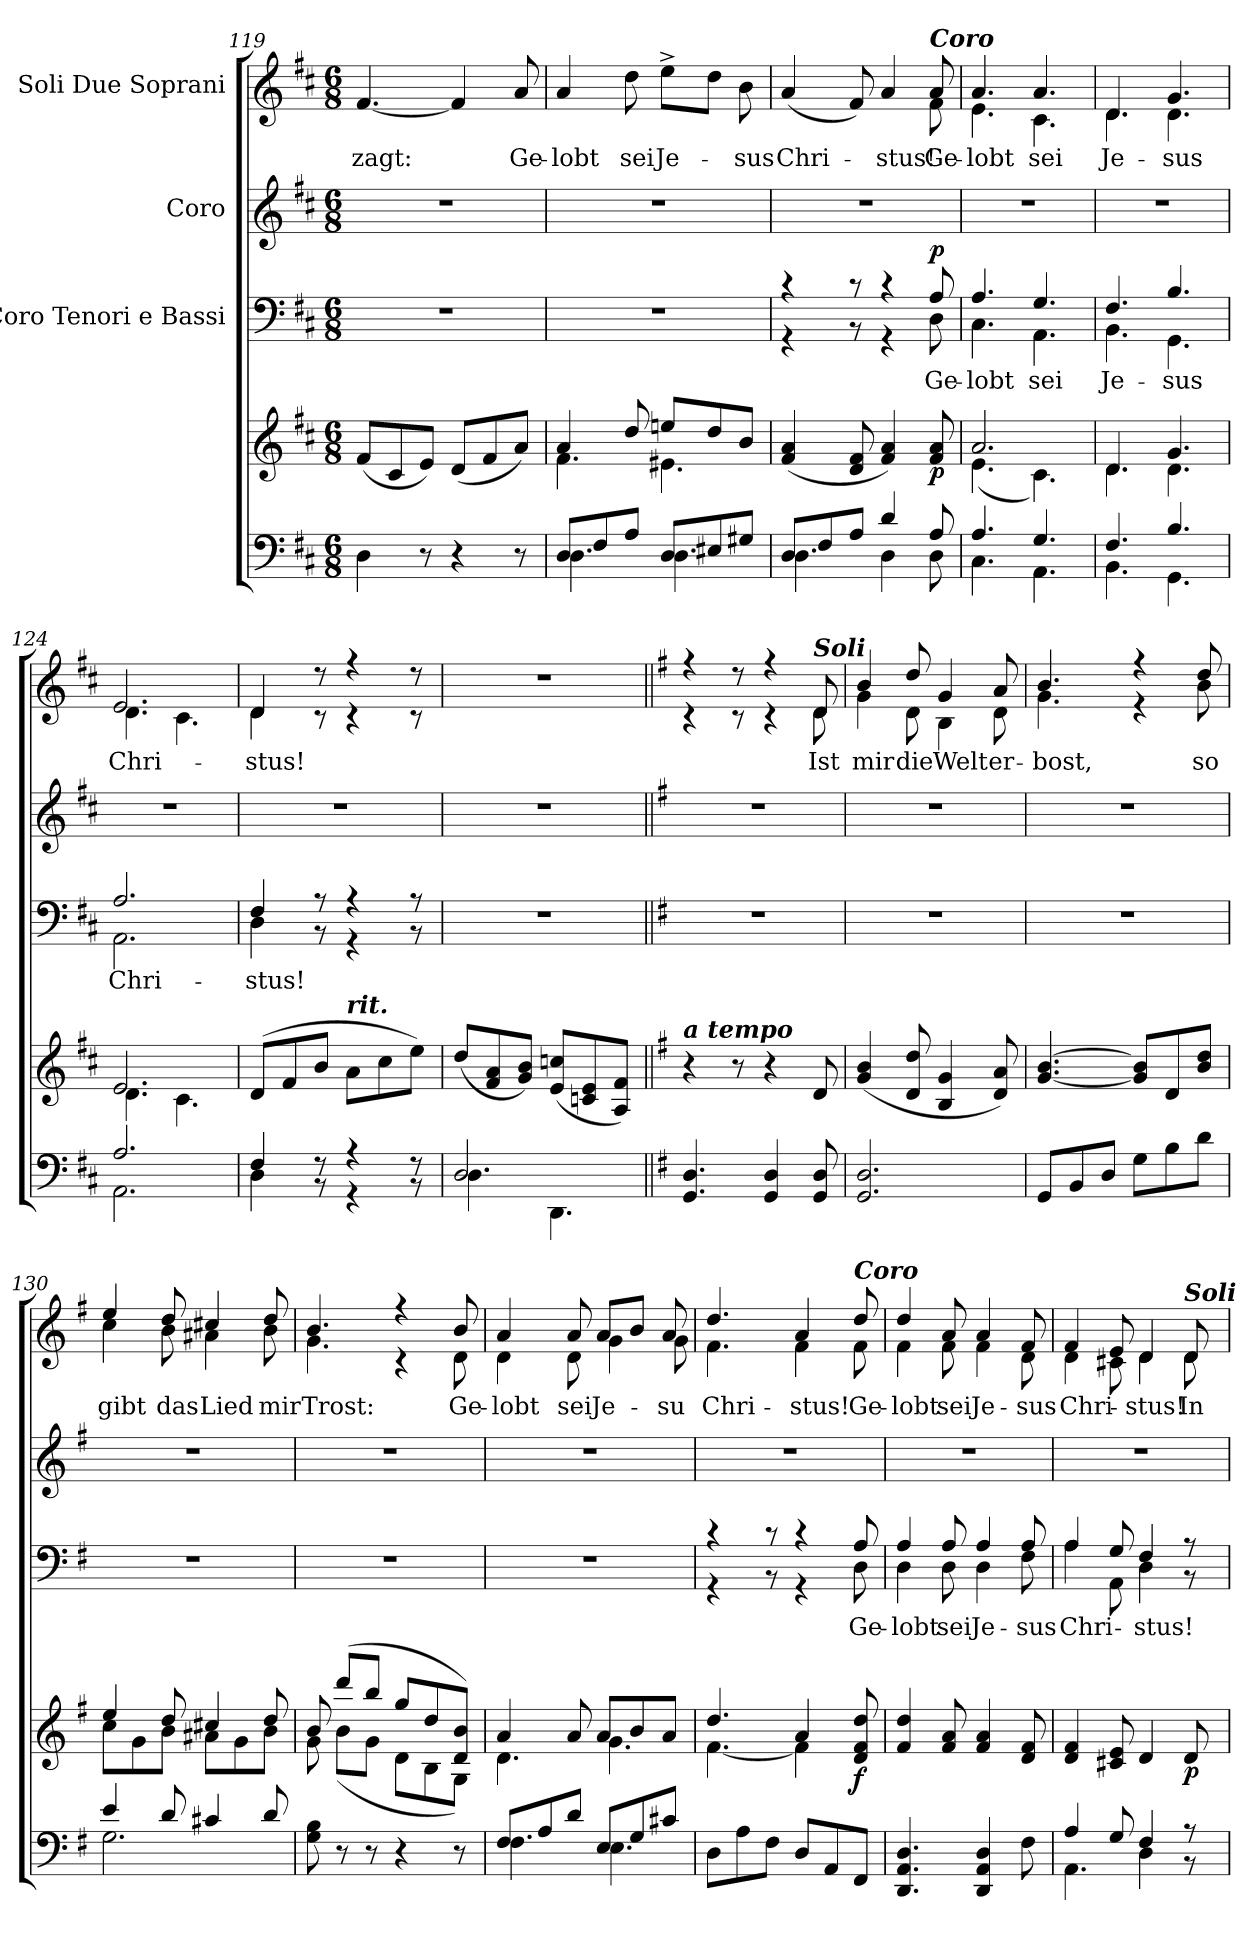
**kern	**kern	**dynam	**kern	**text	**dynam	**kern	**kern	**text
*part4	*part4	*part4	*part3	*part3	*part3	*part2	*part1	*part1
*staff5	*staff4	*staff4/5	*staff3	*staff3	*staff3	*staff2	*staff1	*staff1
*	*	*	*I"Coro Tenori e Bassi	*	*	*I"Coro	*I"Soli Due Soprani	*
!!LO:LB:g=z
*clefF4	*clefG2	*	*clefF4	*	*	*clefG2	*clefG2	*
*k[f#c#]	*k[f#c#]	*	*k[f#c#]	*	*	*k[f#c#]	*k[f#c#]	*
*D:	*D:	*	*D:	*	*	*D:	*D:	*
*M6/8	*M6/8	*	*M6/8	*	*	*M6/8	*M6/8	*
=119	=119	=119	=119	=119	=119	=119	=119	=119
!	!	!	!	!	!	!	!	!LO:LY:b
4D\	(<8f#/L	.	2.r	.	.	2.r	[4.f#/	-zagt:
.	8c#/	.	.	.	.	.	.	.
8r	8e/J)	.	.	.	.	.	.	.
4r	(<8d/L	.	.	.	.	.	4f#/]	.
.	8f#/	.	.	.	.	.	.	.
!	!	!	!	!	!	!	!	!LO:LY:b
8r	8a/J)	.	.	.	.	.	8a/	Ge-
=120	=120	=120	=120	=120	=120	=120	=120	=120
*^	*^	*	*	*	*	*	*	*
!	!	!	!	!	!	!	!	!	!	!LO:LY:b
8D/L	4.D\	4a/	4.f#\	.	2.r	.	.	2.r	4a/	-lobt
8F#/	.	.	.	.	.	.	.	.	.	.
!	!	!	!	!	!	!	!	!	!	!LO:LY:b
8A/J	.	8dd/	.	.	.	.	.	.	8dd\	sei
!	!	!	!	!	!	!	!	!	!	!LO:LY:b
8D/L	4.D\	8een/L	4.e#X\	.	.	.	.	.	8ee^>\L	Je-
8E#X/	.	8dd/	.	.	.	.	.	.	8dd\J	.
!	!	!	!	!	!	!	!	!	!	!LO:LY:b
8G#X/J	.	8b/J	.	.	.	.	.	.	8b\	-sus
*	*	*v	*v	*	*	*	*	*	*	*
=121	=121	=121	=121	=121	=121	=121	=121	=121	=121
*	*	*	*	*^	*	*	*	*	*
!	!	!	!	!	!	!	!	!	!	!LO:LY:b
*	*	*	*	*	*	*	*	*	*^	*
8D/L	4.D\	(<4f#/ 4a/	.	4r	4r	.	.	2.r	(<4a/	4.ryy	Chri-
8F#/	.	.	.	.	.	.	.	.	.	.	.
8A/J	.	8d/ 8f#/	.	8r	8r	.	.	.	8f#/)	.	.
!	!	!	!	!	!	!	!	!	!	!	!LO:LY:b
4d/	4D\	4f#/ 4a/)	.	4r	4r	.	.	.	4a/	4ryy	-stus!
!	!	!	!	!	!	!	!	!	!LO:TX:a:Bi:t=Coro	!	!
!	!	!	!LO:DY:b	!	!	!LO:LY:b	!LO:DY:a	!	!	!	!LO:LY:b
8A/	8D\	8f#/ 8a/	p	8A/	8D\	Ge-	p	.	8a/	8f#\	Ge-
=122	=122	=122	=122	=122	=122	=122	=122	=122	=122	=122	=122
*	*	*^	*	*	*	*	*	*	*	*	*
!	!	!	!	!	!	!	!LO:LY:b	!	!	!	!	!LO:LY:b
4.A/	4.C#\	2.a/	(<4.e\	.	4.A/	4.C#\	-lobt	.	2.r	4.a/	4.e\	-lobt
!	!	!	!	!	!	!	!LO:LY:b	!	!	!	!	!LO:LY:b
4.G/	4.AA\	.	4.c#\)	.	4.G/	4.AA\	sei	.	.	4.a/	4.c#\	sei
=123	=123	=123	=123	=123	=123	=123	=123	=123	=123	=123	=123	=123
!	!	!	!	!	!	!	!LO:LY:b	!	!	!	!	!LO:LY:b
4.F#/	4.BB\	4.d/	4.d\	.	4.F#/	4.BB\	Je-	.	2.r	4.d/	4.d\	Je-
!	!	!	!	!	!	!	!LO:LY:b	!	!	!	!	!LO:LY:b
4.B/	4.GG\	4.g/	4.d\	.	4.B/	4.GG\	-sus	.	.	4.g/	4.d\	-sus
=124	=124	=124	=124	=124	=124	=124	=124	=124	=124	=124	=124	=124
!	!	!	!	!	!	!	!LO:LY:b	!	!	!	!	!LO:LY:b
2.A/	2.AA\	2.e/	4.d\	.	2.A/	2.AA\	Chri-	.	2.r	2.e/	4.d\	Chri-
.	.	.	4.c#\	.	.	.	.	.	.	.	4.c#\	.
!!LO:PB:g=z	!!
=125	=125	=125	=125	=125	=125	=125	=125	=125	=125	=125	=125	=125
!	!	!	!	!	!	!	!LO:LY:b	!	!	!	!	!LO:LY:b
*	*	*v	*v	*	*	*	*	*	*	*	*	*
4F#/	4D\	(>8d/L	.	4F#/	4D\	-stus!	.	2.r	4d/	4d\	-stus!
.	.	8f#/	.	.	.	.	.	.	.	.	.
8r	8r	8b/J	.	8r	8r	.	.	.	8r	8r	.
!	!	!LO:TX:a:Bi:t=rit.	!	!	!	!	!	!	!	!	!
4r	4r	8a\L	.	4r	4r	.	.	.	4r	4r	.
.	.	8cc#\	.	.	.	.	.	.	.	.	.
8r	8r	8ee\J)	.	8r	8r	.	.	.	8r	8r	.
*	*	*	*	*v	*v	*	*	*	*v	*v	*
=126	=126	=126	=126	=126	=126	=126	=126	=126	=126
2.D/	4.D\	(<8dd/L	.	2.r	.	.	2.r	2.r	.
.	.	8f#/ 8a/	.	.	.	.	.	.	.
.	.	8g/ 8b/J)	.	.	.	.	.	.	.
.	4.DD\	(<8e/ 8ccn/L	.	.	.	.	.	.	.
.	.	8cn/ 8e/	.	.	.	.	.	.	.
.	.	8A/ 8f#/J)	.	.	.	.	.	.	.
*v	*v	*	*	*	*	*	*	*	*
=127||	=127||	=127||	=127||	=127||	=127||	=127||	=127||	=127||
*k[f#]	*k[f#]	*	*k[f#]	*	*	*k[f#]	*k[f#]	*
*G:	*G:	*	*G:	*	*	*G:	*G:	*
*	*	*	*	*	*	*	*^	*
!	!LO:TX:a:Bi:t=a tempo	!	!	!	!	!	!	!	!
4.GG/ 4.D/	4r	.	2.r	.	.	2.r	4r	4r	.
.	8r	.	.	.	.	.	8r	8r	.
4GG/ 4D/	4r	.	.	.	.	.	4r	4r	.
!	!	!	!	!	!	!	!LO:TX:a:Bi:t=Soli	!	!
!	!	!	!	!	!	!	!	!	!LO:LY:b
8GG/ 8D/	8d/	.	.	.	.	.	8d/	8d\	Ist
=128	=128	=128	=128	=128	=128	=128	=128	=128	=128
!	!	!	!	!	!	!	!	!	!LO:LY:b
2.GG/ 2.D/	(<4g/ 4b/	.	2.r	.	.	2.r	4b/	4g\	mir
!	!	!	!	!	!	!	!	!	!LO:LY:b
.	8d/ 8dd/	.	.	.	.	.	8dd/	8d\	die
!	!	!	!	!	!	!	!	!	!LO:LY:b
.	4B/ 4g/	.	.	.	.	.	4g/	4B\	Welt
!	!	!	!	!	!	!	!	!	!LO:LY:b
.	8d/ 8a/)	.	.	.	.	.	8a/	8d\	er-
=129	=129	=129	=129	=129	=129	=129	=129	=129	=129
!	!	!	!	!	!	!	!	!	!LO:LY:b
8GG/L	[4.g/ [4.b/	.	2.r	.	.	2.r	4.b/	4.g\	-bost,
8BB/	.	.	.	.	.	.	.	.	.
8D/J	.	.	.	.	.	.	.	.	.
8G\L	8g/] 8b/]L	.	.	.	.	.	4r	4r	.
8B\	8d/	.	.	.	.	.	.	.	.
!	!	!	!	!	!	!	!	!	!LO:LY:b
8d\J	8b/ 8dd/J	.	.	.	.	.	8dd/	8b\	so
!!LO:LB:g=z	!!
=130	=130	=130	=130	=130	=130	=130	=130	=130	=130
*^	*^	*	*	*	*	*	*	*	*
!	!	!	!	!	!	!	!	!	!	!	!LO:LY:b
4e/	2.G\	4ee/	8cc\L	.	2.r	.	.	2.r	4ee/	4cc\	gibt
.	.	.	8g\	.	.	.	.	.	.	.	.
!	!	!	!	!	!	!	!	!	!	!	!LO:LY:b
8d/	.	8dd/	8b\J	.	.	.	.	.	8dd/	8b\	das
!	!	!	!	!	!	!	!	!	!	!	!LO:LY:b
4c#X/	.	4cc#X/	8a#X\L	.	.	.	.	.	4cc#X/	4a#X\	Lied
.	.	.	8g\	.	.	.	.	.	.	.	.
!	!	!	!	!	!	!	!	!	!	!	!LO:LY:b
8d/	.	8dd/	8b\J	.	.	.	.	.	8dd/	8b\	mir
*v	*v	*	*	*	*	*	*	*	*	*	*
=131	=131	=131	=131	=131	=131	=131	=131	=131	=131	=131
!	!	!	!	!	!	!	!	!	!	!LO:LY:b
8G\ 8B\	8b/	8g\	.	2.r	.	.	2.r	4.b/	4.g\	Trost:
8r	(>8ddd/L	(<8b\L	.	.	.	.	.	.	.	.
8r	8bb/J	8g\J	.	.	.	.	.	.	.	.
4r	8gg/L	8d\L	.	.	.	.	.	4r	4r	.
.	8dd/	8B\	.	.	.	.	.	.	.	.
!	!	!	!	!	!	!	!	!	!	!LO:LY:b
8r	8d/ 8b/J)	8G\J)	.	.	.	.	.	8b/	8d\	Ge-
=132	=132	=132	=132	=132	=132	=132	=132	=132	=132	=132
*^	*	*	*	*	*	*	*	*	*	*
!	!	!	!	!	!	!	!	!	!	!	!LO:LY:b
8F#/L	4.F#\	4a/	4.d\	.	2.r	.	.	2.r	4a/	4d\	-lobt
8A/	.	.	.	.	.	.	.	.	.	.	.
!	!	!	!	!	!	!	!	!	!	!	!LO:LY:b
8d/J	.	8a/	.	.	.	.	.	.	8a/	8d\	sei
!	!	!	!	!	!	!	!	!	!	!	!LO:LY:b
8E/L	4.E\	8a/L	4.g\	.	.	.	.	.	8a/L	4g\	Je-
8G/	.	8b/	.	.	.	.	.	.	8b/J	.	.
!	!	!	!	!	!	!	!	!	!	!	!LO:LY:b
8c#X/J	.	8a/J	.	.	.	.	.	.	8a/	8g\	-su
*v	*v	*	*	*	*	*	*	*	*	*	*
=133	=133	=133	=133	=133	=133	=133	=133	=133	=133	=133
*	*	*	*	*^	*	*	*	*	*	*
!	!	!	!	!	!	!	!	!	!	!	!LO:LY:b
8D\L	4.dd/	[<4.f#\	.	4r	4r	.	.	2.r	4.dd/	4.f#\	Chri-
8A\	.	.	.	.	.	.	.	.	.	.	.
8F#\J	.	.	.	8r	8r	.	.	.	.	.	.
!	!	!	!	!	!	!	!	!	!	!	!LO:LY:b
8D/L	4a/	4f#\]	.	4r	4r	.	.	.	4a/	4f#\	-stus!
8AA/	.	.	.	.	.	.	.	.	.	.	.
!	!	!	!	!	!	!	!	!	!LO:TX:a:Bi:t=Coro	!	!
!	!	!	!LO:DY:b	!	!	!LO:LY:b	!	!	!	!	!LO:LY:b
8FF#/J	8d/ 8f#/ 8dd/	8ryy	f	8A/	8D\	Ge-	.	.	8dd/	8f#\	Ge-
=134	=134	=134	=134	=134	=134	=134	=134	=134	=134	=134	=134
!	!	!	!	!	!	!LO:LY:b	!	!	!	!	!LO:LY:b
*	*v	*v	*	*	*	*	*	*	*	*	*
4.DD/ 4.AA/ 4.D/	4f#/ 4dd/	.	4A/	4D\	-lobt	.	2.r	4dd/	4f#\	-lobt
!	!	!	!	!	!LO:LY:b	!	!	!	!	!LO:LY:b
.	8f#/ 8a/	.	8A/	8D\	sei	.	.	8a/	8f#\	sei
!	!	!	!	!	!LO:LY:b	!	!	!	!	!LO:LY:b
4DD/ 4AA/ 4D/	4f#/ 4a/	.	4A/	4D\	Je-	.	.	4a/	4f#\	Je-
!	!	!	!	!	!LO:LY:b	!	!	!	!	!LO:LY:b
8F#\	8d/ 8f#/	.	8A/	8F#\	-sus	.	.	8f#/	8d\	-sus
!!LO:PB:g=z	!!
=135	=135	=135	=135	=135	=135	=135	=135	=135	=135	=135
*^	*	*	*	*	*	*	*	*	*	*
!	!	!	!	!	!	!LO:LY:b	!	!	!	!	!LO:LY:b
4A/	4.AA\	4d/ 4f#/	.	4A/	4A\	Chri-	.	2.r	4f#/	4d\	Chri-
8G/	.	8c#X/ 8e/	.	8G/	8AA\	.	.	.	8e/	8c#X\	.
!	!	!	!	!	!	!LO:LY:b	!	!	!	!	!LO:LY:b
4F#/	4D\	4d/	.	4F#/	4D\	-stus!	.	.	4d/	4d\	-stus!
!	!	!	!	!	!	!	!	!	!LO:TX:a:Bi:t=Soli	!	!
!	!	!	!LO:DY:b	!	!	!	!	!	!	!	!LO:LY:b
8r	8r	8d/	p	8r	8r	.	.	.	8d/	8d\	In
*v	*v	*	*	*v	*v	*	*	*	*v	*v	*
=	=	=	=	=	=	=	=	=
*-	*-	*-	*-	*-	*-	*-	*-	*-
